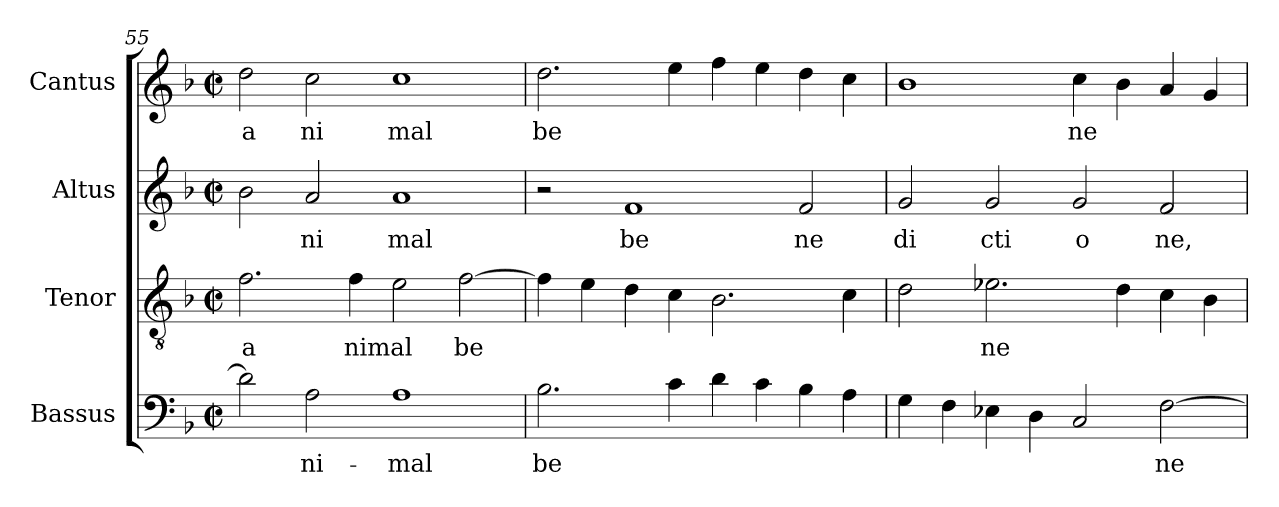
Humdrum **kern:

**kern	**text	**kern	**text	**kern	**text	**kern	**text
*part4	*part4	*part3	*part3	*part2	*part2	*part1	*part1
*staff4	*staff4	*staff3	*staff3	*staff2	*staff2	*staff1	*staff1
*I"Bassus	*	*I"Tenor	*	*I"Altus	*	*I"Cantus	*
*clefF4	*	*clefGv2	*	*clefG2	*	*clefG2	*
*k[b-]	*	*k[b-]	*	*k[b-]	*	*k[b-]	*
*F:	*	*F:	*	*F:	*	*F:	*
*M2/2	*	*M2/2	*	*M2/2	*	*M2/2	*
*met(c|)	*	*met(c|)	*	*met(c|)	*	*met(c|)	*
=55	=55	=55	=55	=55	=55	=55	=55
!	!LO:LY:b:cj	!	!LO:LY:b:cj	!	!LO:LY:b:cj	!	!LO:LY:b:cj
2d\]	--	2.f\	a	2b-\	.	2dd\	a
!	!LO:LY:b:cj	!	!	!	!LO:LY:b:cj	!	!LO:LY:b:cj
2A\	-ni-	.	.	2a/	ni	2cc\	ni
!	!	!	!LO:LY:b:cj	!	!	!	!
.	.	4f\	nimal	.	.	.	.
!	!LO:LY:b:cj	!	!LO:LY:b:cj	!	!LO:LY:b:cj	!	!LO:LY:b:cj
1A	-mal	2e\	.	1a	mal	1cc	mal
!	!	!	!LO:LY:b:cj	!	!	!	!
.	.	[>2f\	be	.	.	.	.
=56	=56	=56	=56	=56	=56	=56	=56
!	!LO:LY:b:cj	!	!LO:LY:b:cj	!	!	!	!LO:LY:b:cj
2.B-\	be-	4f\]	.	2r	.	2.dd\	be
!	!	!	!LO:LY:b:cj	!	!	!	!
.	.	4e\	.	.	.	.	.
!	!	!	!LO:LY:b:cj	!	!LO:LY:b:cj	!	!
.	.	4d\	.	1f	be	.	.
!	!LO:LY:b:cj	!	!LO:LY:b:cj	!	!	!	!LO:LY:b:cj
4c\	--	4c\	.	.	.	4ee\	.
!	!LO:LY:b:cj	!	!LO:LY:b:cj	!	!	!	!LO:LY:b:cj
4d\	--	2.B-\	.	.	.	4ff\	.
!	!LO:LY:b:cj	!	!	!	!	!	!LO:LY:b:cj
4c\	--	.	.	.	.	4ee\	.
!	!LO:LY:b:cj	!	!	!	!LO:LY:b:cj	!	!LO:LY:b:cj
4B-\	--	.	.	2f/	ne	4dd\	.
!	!LO:LY:b:cj	!	!LO:LY:b:cj	!	!	!	!LO:LY:b:cj
4A\	--	4c\	.	.	.	4cc\	.
!!LO:PB:g=z
=57	=57	=57	=57	=57	=57	=57	=57
!	!LO:LY:b:cj	!	!LO:LY:b:cj	!	!LO:LY:b:cj	!	!LO:LY:b:cj
4G\	--	2d\	.	2g/	di	1b-	.
!	!LO:LY:b:cj	!	!	!	!	!	!
4F\	--	.	.	.	.	.	.
!	!LO:LY:b:cj	!	!LO:LY:b:cj	!	!LO:LY:b:cj	!	!
4E-X\	--	2.e-X\	ne-	2g/	cti	.	.
!	!LO:LY:b:cj	!	!	!	!	!	!
4D\	--	.	.	.	.	.	.
!	!LO:LY:b:cj	!	!	!	!LO:LY:b:cj	!	!LO:LY:b:cj
2C/	--	.	.	2g/	o	4cc\	ne
!	!	!	!LO:LY:b:cj	!	!	!	!LO:LY:b:cj
.	.	4d\	--	.	.	4b-\	.
!	!LO:LY:b:cj	!	!LO:LY:b:cj	!	!LO:LY:b:cj	!	!LO:LY:b:cj
[>2F\	-ne	4c\	--	2f/	ne,	4a/	.
!	!	!	!LO:LY:b:cj	!	!	!	!LO:LY:b:cj
.	.	4B-\	--	.	.	4g/	.
=	=	=	=	=	=	=	=
*-	*-	*-	*-	*-	*-	*-	*-
